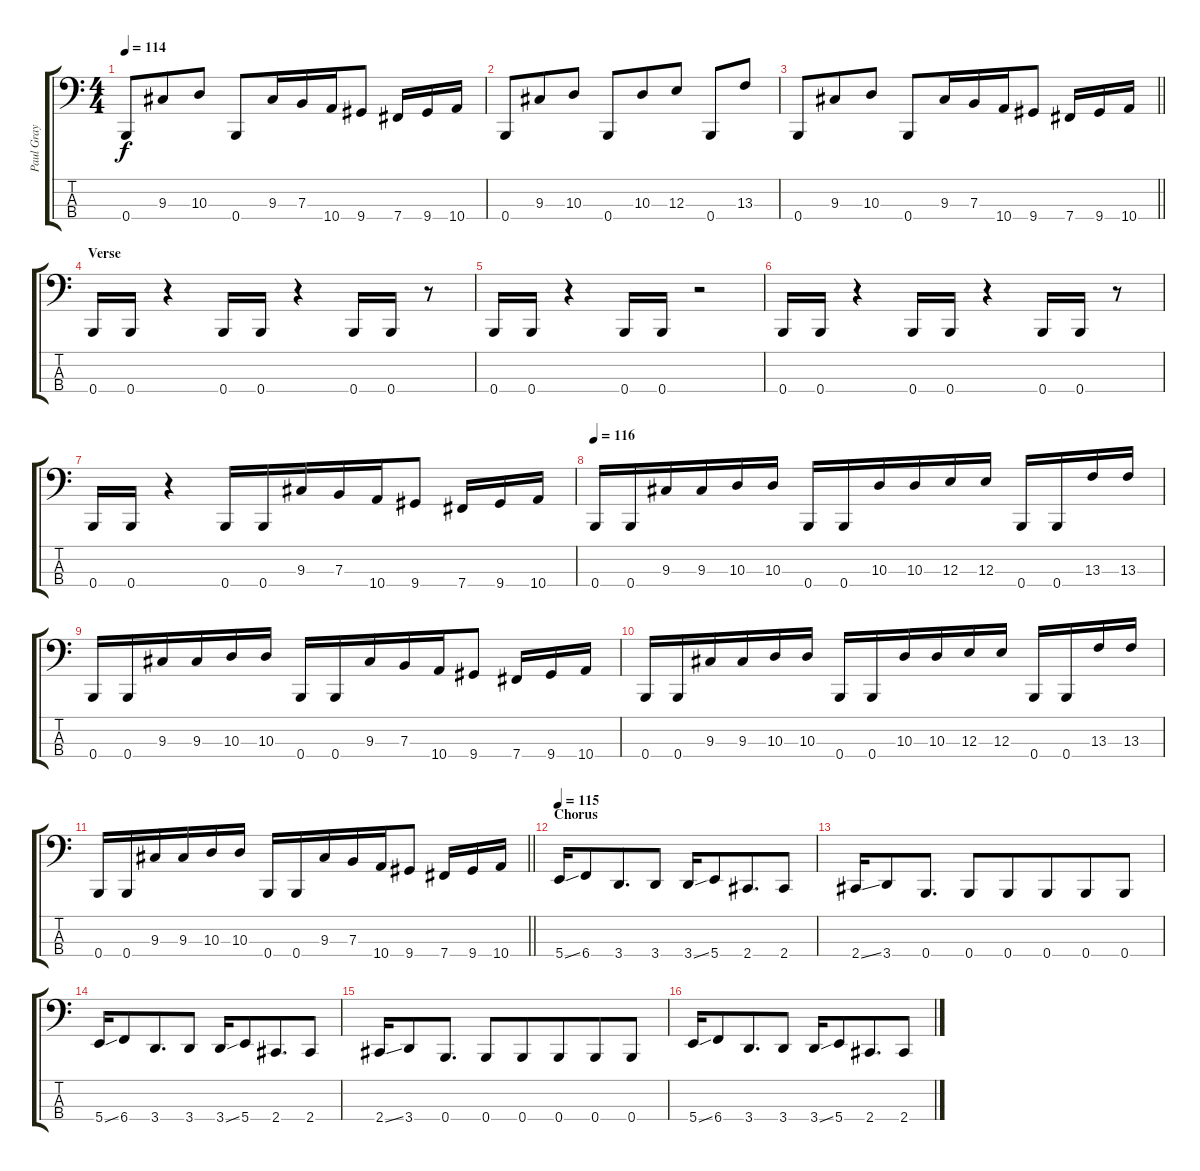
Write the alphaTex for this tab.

\track ("Paul Gray" "Paul Gray") {instrument electricbassfinger}
\staff {score tabs}
\tuning (D2 A1 E1 B0) {hide}
\ts (4 4)
\tempo 114
\clef f4
\ks c
0.4.8{dy f} 9.3.8{beam merge} 10.3.8{beam split} 0.4.8{beam merge} 9.3.16 7.3.16 10.4.16 9.4.8 7.4.16 9.4.16 10.4.16 |
0.4.8 9.3.8{beam merge} 10.3.8{beam split} 0.4.8{beam merge} 10.3.8 12.3.8{beam split} 0.4.8 13.3.8 |
\barLineRight lightlight
0.4.8 9.3.8{beam merge} 10.3.8{beam split} 0.4.8{beam merge} 9.3.16 7.3.16 10.4.16 9.4.8 7.4.16 9.4.16 10.4.16 |
\section ("" "Verse")
0.4.16 0.4.16 r.4 0.4.16 0.4.16 r.4 0.4.16 0.4.16 r.8 |
0.4.16 0.4.16 r.4 0.4.16 0.4.16 r.2 |
0.4.16 0.4.16 r.4 0.4.16 0.4.16 r.4 0.4.16 0.4.16 r.8 |
0.4.16 0.4.16 r.4 0.4.16 0.4.16{beam merge} 9.3.16 7.3.16 10.4.16 9.4.8 7.4.16 9.4.16 10.4.16 |
\tempo 116
0.4.16 0.4.16 9.3.16 9.3.16{beam merge} 10.3.16 10.3.16{beam split} 0.4.16 0.4.16{beam merge} 10.3.16 10.3.16 12.3.16 12.3.16{beam split} 0.4.16 0.4.16 13.3.16 13.3.16 |
0.4.16 0.4.16 9.3.16 9.3.16{beam merge} 10.3.16 10.3.16{beam split} 0.4.16 0.4.16{beam merge} 9.3.16 7.3.16 10.4.16 9.4.8 7.4.16 9.4.16 10.4.16 |
0.4.16 0.4.16 9.3.16 9.3.16{beam merge} 10.3.16 10.3.16{beam split} 0.4.16 0.4.16{beam merge} 10.3.16 10.3.16 12.3.16 12.3.16{beam split} 0.4.16 0.4.16 13.3.16 13.3.16 |
\barLineRight lightlight
0.4.16 0.4.16 9.3.16 9.3.16{beam merge} 10.3.16 10.3.16{beam split} 0.4.16 0.4.16{beam merge} 9.3.16 7.3.16 10.4.16 9.4.8 7.4.16 9.4.16 10.4.16 |
\section ("" "Chorus")
\tempo 115
5.4{ss}.16 6.4.8 3.4.8{d beam merge} 3.4.8{beam split} 3.4{ss}.16 5.4.8 2.4.8{d beam merge} 2.4.8 |
2.4{ss}.16 3.4.8 0.4.8{d} 0.4.8{beam merge} 0.4.8 0.4.8{beam merge} 0.4.8 0.4.8 |
5.4{ss}.16 6.4.8 3.4.8{d beam merge} 3.4.8{beam split} 3.4{ss}.16 5.4.8 2.4.8{d beam merge} 2.4.8 |
2.4{ss}.16 3.4.8 0.4.8{d} 0.4.8{beam merge} 0.4.8 0.4.8{beam merge} 0.4.8 0.4.8 |
5.4{ss}.16 6.4.8 3.4.8{d beam merge} 3.4.8{beam split} 3.4{ss}.16 5.4.8 2.4.8{d beam merge} 2.4.8
